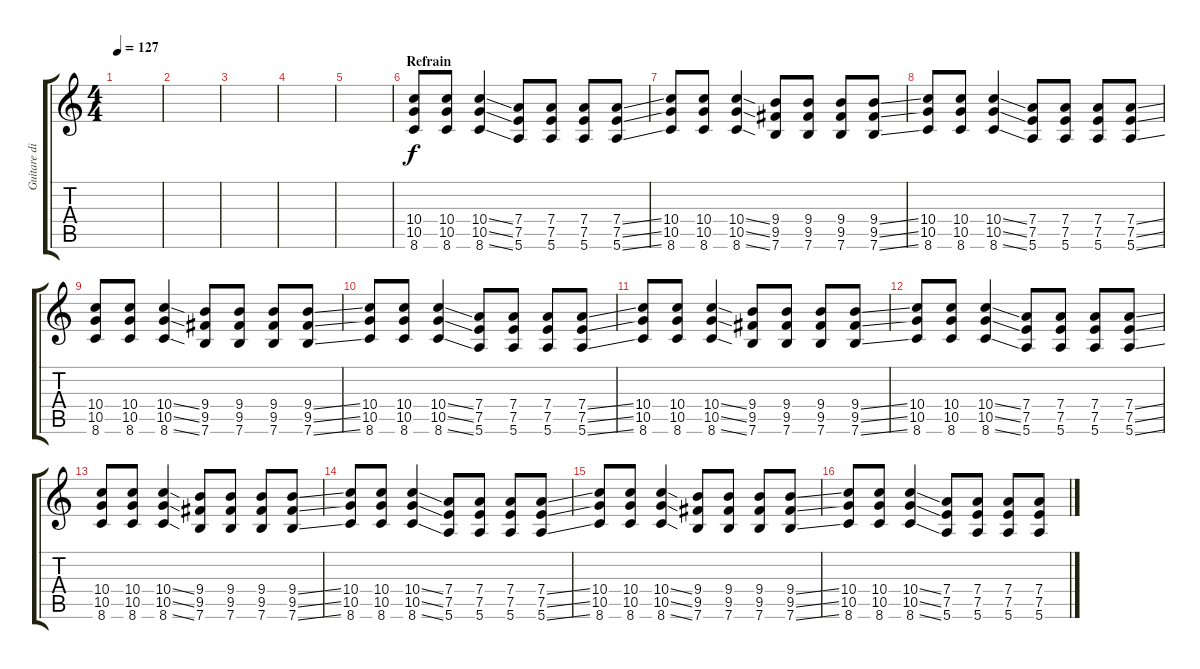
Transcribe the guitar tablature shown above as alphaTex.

\track ("Guitare disto" "Guitare di") {instrument overdrivenguitar}
\staff {score tabs}
\tuning (E4 B3 G3 D3 A2 E2) {hide}
\ts (4 4)
\tempo 127
\clef g2
\ks c
|
|
|
|
|
\section ("" "Refrain")
(10.4 10.5 8.6).8 (10.4 10.5 8.6).8 (10.4{ss} 10.5{ss} 8.6{ss}).4 (7.4 7.5 5.6).8 (7.4 7.5 5.6).8 (7.4 7.5 5.6).8 (7.4{ss} 7.5{ss} 5.6{ss}).8 |
(10.4 10.5 8.6).8 (10.4 10.5 8.6).8 (10.4{ss} 10.5{ss} 8.6{ss}).4 (9.4 9.5 7.6).8 (9.4 9.5 7.6).8 (9.4 9.5 7.6).8 (9.4{ss} 9.5{ss} 7.6{ss}).8 |
(10.4 10.5 8.6).8 (10.4 10.5 8.6).8 (10.4{ss} 10.5{ss} 8.6{ss}).4 (7.4 7.5 5.6).8 (7.4 7.5 5.6).8 (7.4 7.5 5.6).8 (7.4{ss} 7.5{ss} 5.6{ss}).8 |
(10.4 10.5 8.6).8 (10.4 10.5 8.6).8 (10.4{ss} 10.5{ss} 8.6{ss}).4 (9.4 9.5 7.6).8 (9.4 9.5 7.6).8 (9.4 9.5 7.6).8 (9.4{ss} 9.5{ss} 7.6{ss}).8 |
(10.4 10.5 8.6).8 (10.4 10.5 8.6).8 (10.4{ss} 10.5{ss} 8.6{ss}).4 (7.4 7.5 5.6).8 (7.4 7.5 5.6).8 (7.4 7.5 5.6).8 (7.4{ss} 7.5{ss} 5.6{ss}).8 |
(10.4 10.5 8.6).8 (10.4 10.5 8.6).8 (10.4{ss} 10.5{ss} 8.6{ss}).4 (9.4 9.5 7.6).8 (9.4 9.5 7.6).8 (9.4 9.5 7.6).8 (9.4{ss} 9.5{ss} 7.6{ss}).8 |
(10.4 10.5 8.6).8 (10.4 10.5 8.6).8 (10.4{ss} 10.5{ss} 8.6{ss}).4 (7.4 7.5 5.6).8 (7.4 7.5 5.6).8 (7.4 7.5 5.6).8 (7.4{ss} 7.5{ss} 5.6{ss}).8 |
(10.4 10.5 8.6).8 (10.4 10.5 8.6).8 (10.4{ss} 10.5{ss} 8.6{ss}).4 (9.4 9.5 7.6).8 (9.4 9.5 7.6).8 (9.4 9.5 7.6).8 (9.4{ss} 9.5{ss} 7.6{ss}).8 |
(10.4 10.5 8.6).8 (10.4 10.5 8.6).8 (10.4{ss} 10.5{ss} 8.6{ss}).4 (7.4 7.5 5.6).8 (7.4 7.5 5.6).8 (7.4 7.5 5.6).8 (7.4{ss} 7.5{ss} 5.6{ss}).8 |
(10.4 10.5 8.6).8 (10.4 10.5 8.6).8 (10.4{ss} 10.5{ss} 8.6{ss}).4 (9.4 9.5 7.6).8 (9.4 9.5 7.6).8 (9.4 9.5 7.6).8 (9.4{ss} 9.5{ss} 7.6{ss}).8 |
(10.4 10.5 8.6).8 (10.4 10.5 8.6).8 (10.4{ss} 10.5{ss} 8.6{ss}).4 (7.4 7.5 5.6).8 (7.4 7.5 5.6).8 (7.4 7.5 5.6).8 (7.4{ss} 7.5{ss} 5.6{ss}).8
